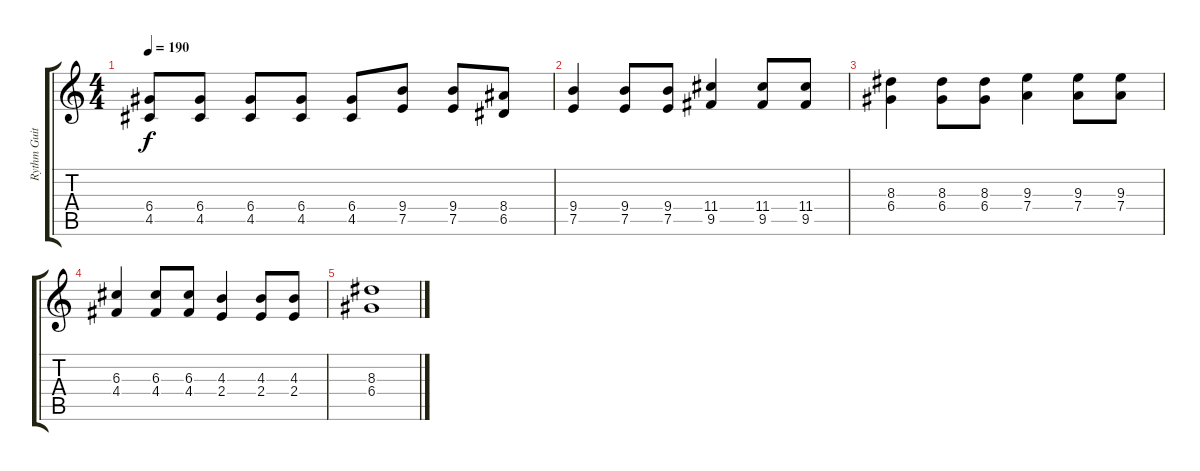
\track ("Rythm Guitar / Kim" "Rythm Guit") {instrument distortionguitar}
\staff {score tabs}
\tuning (E4 B3 G3 D3 A2 E2) {hide}
\ts (4 4)
\tempo 190
\clef g2
\ks c
(6.4 4.5).8{dy f} (6.4 4.5).8 (6.4 4.5).8 (6.4 4.5).8 (6.4 4.5).8 (9.4 7.5).8 (9.4 7.5).8 (8.4 6.5).8 |
(9.4 7.5).4 (9.4 7.5).8 (9.4 7.5).8 (11.4 9.5).4 (11.4 9.5).8 (11.4 9.5).8 |
(8.3 6.4).4 (8.3 6.4).8 (8.3 6.4).8 (9.3 7.4).4 (9.3 7.4).8 (9.3 7.4).8 |
(6.3 4.4).4 (6.3 4.4).8 (6.3 4.4).8 (4.3 2.4).4 (4.3 2.4).8 (4.3 2.4).8 |
(8.3 6.4).1
